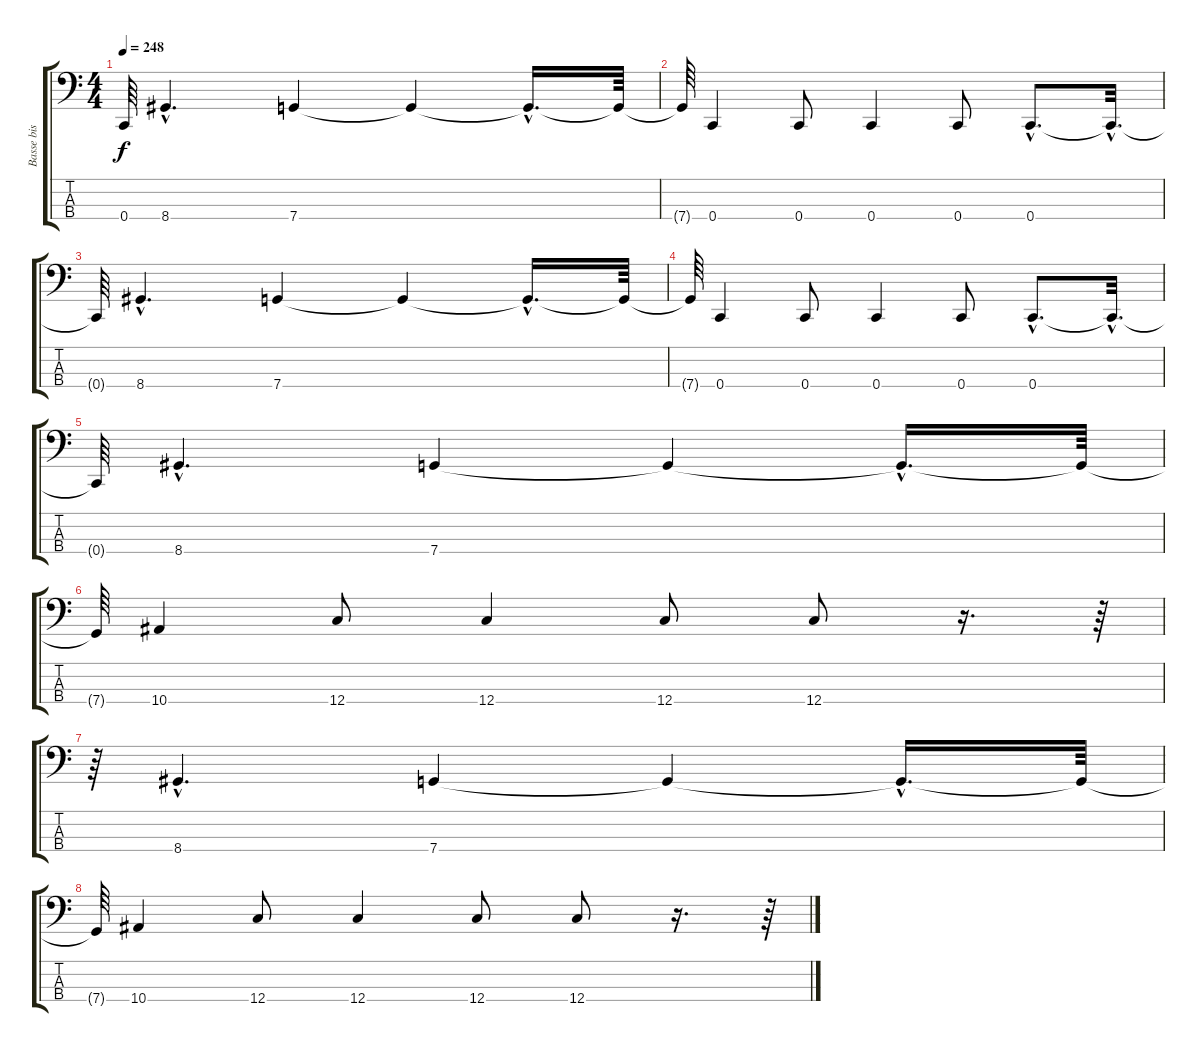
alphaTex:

\track ("Basse bis Dr-C" "Basse bis ") {instrument synthbass2}
\staff {score tabs}
\tuning (F2 C2 G1 C1) {hide}
\ts (4 4)
\tempo 248
\clef f4
\ks c
0.4{t}.64{dy f} 8.4{hac}.4{d} 7.4.4 7.4{t}.4 7.4{hac t}.16{d} 7.4{t}.64 |
7.4{t}.64 0.4.4 0.4.8 0.4.4 0.4.8 0.4{hac}.8{d} 0.4{hac t}.32{d} |
0.4{t}.64 8.4{hac}.4{d} 7.4.4 7.4{t}.4 7.4{hac t}.16{d} 7.4{t}.64 |
7.4{t}.64 0.4.4 0.4.8 0.4.4 0.4.8 0.4{hac}.8{d} 0.4{hac t}.32{d} |
0.4{t}.64 8.4{hac}.4{d} 7.4.4 7.4{t}.4 7.4{hac t}.16{d} 7.4{t}.64 |
7.4{t}.64 10.4.4 12.4.8 12.4.4 12.4.8 12.4.8 r.16{d} r.64 |
r.64 8.4{hac}.4{d} 7.4.4 7.4{t}.4 7.4{hac t}.16{d} 7.4{t}.64 |
7.4{t}.64 10.4.4 12.4.8 12.4.4 12.4.8 12.4.8 r.16{d} r.64
